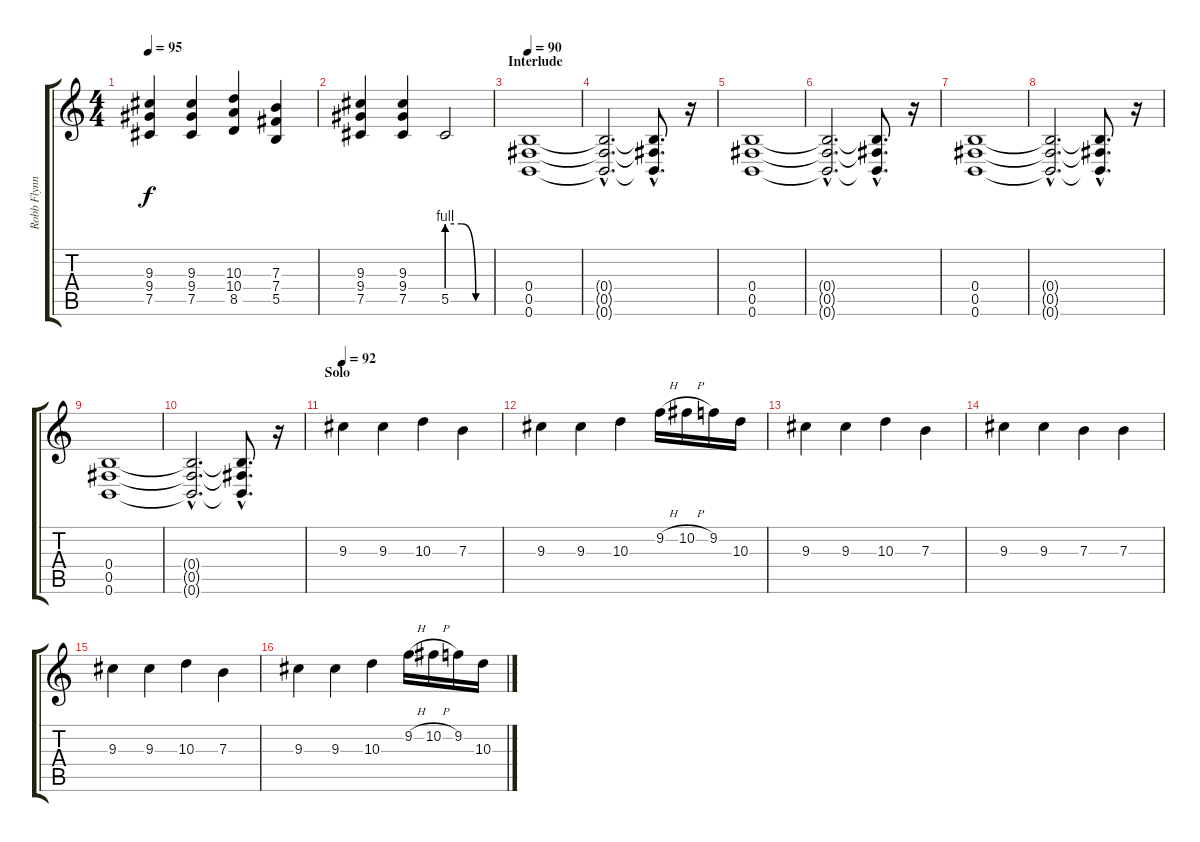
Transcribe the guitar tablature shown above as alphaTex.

\track ("Robb Flynn - Guitar" "Robb Flynn") {instrument distortionguitar}
\staff {score tabs}
\tuning (Db4 Ab3 E3 B2 Gb2 B1) {hide}
\ts (4 4)
\tempo 95
\clef g2
\ks c
(9.3 9.4 7.5).4{dy f} (9.3 9.4 7.5).4 (10.3 10.4 8.5).4 (7.3 7.4 5.5).4 |
(9.3 9.4 7.5).4 (9.3 9.4 7.5).4 5.5{be (custom 0 4 20 4 40 0 60 0)}.2 |
\section ("" "Interlude")
\tempo 90
(0.4 0.5 0.6).1{volume 0 instrument distortionguitar} |
(0.4{hac t} 0.5{hac t} 0.6{hac t}).2{d} (0.4{hac t} 0.5{hac t} 0.6{hac t}).8{d} r.16{volume 12} |
(0.4 0.5 0.6).1{volume 0} |
(0.4{hac t} 0.5{hac t} 0.6{hac t}).2{d} (0.4{hac t} 0.5{hac t} 0.6{hac t}).8{d} r.16{volume 12} |
(0.4 0.5 0.6).1{volume 0} |
(0.4{hac t} 0.5{hac t} 0.6{hac t}).2{d} (0.4{hac t} 0.5{hac t} 0.6{hac t}).8{d} r.16{volume 12} |
(0.4 0.5 0.6).1{volume 0} |
(0.4{hac t} 0.5{hac t} 0.6{hac t}).2{d} (0.4{hac t} 0.5{hac t} 0.6{hac t}).8{d} r.16{volume 12} |
\section ("" "Solo")
\tempo 92
9.3.4{volume 12 balance 10 instrument overdrivenguitar} 9.3.4 10.3.4 7.3.4 |
9.3.4 9.3.4 10.3.4 9.2{h}.16 10.2{h}.16 9.2.16 10.3.16 |
9.3.4 9.3.4 10.3.4 7.3.4 |
9.3.4 9.3.4 7.3.4 7.3.4 |
9.3.4 9.3.4 10.3.4 7.3.4 |
9.3.4 9.3.4 10.3.4 9.2{h}.16 10.2{h}.16 9.2.16 10.3.16
